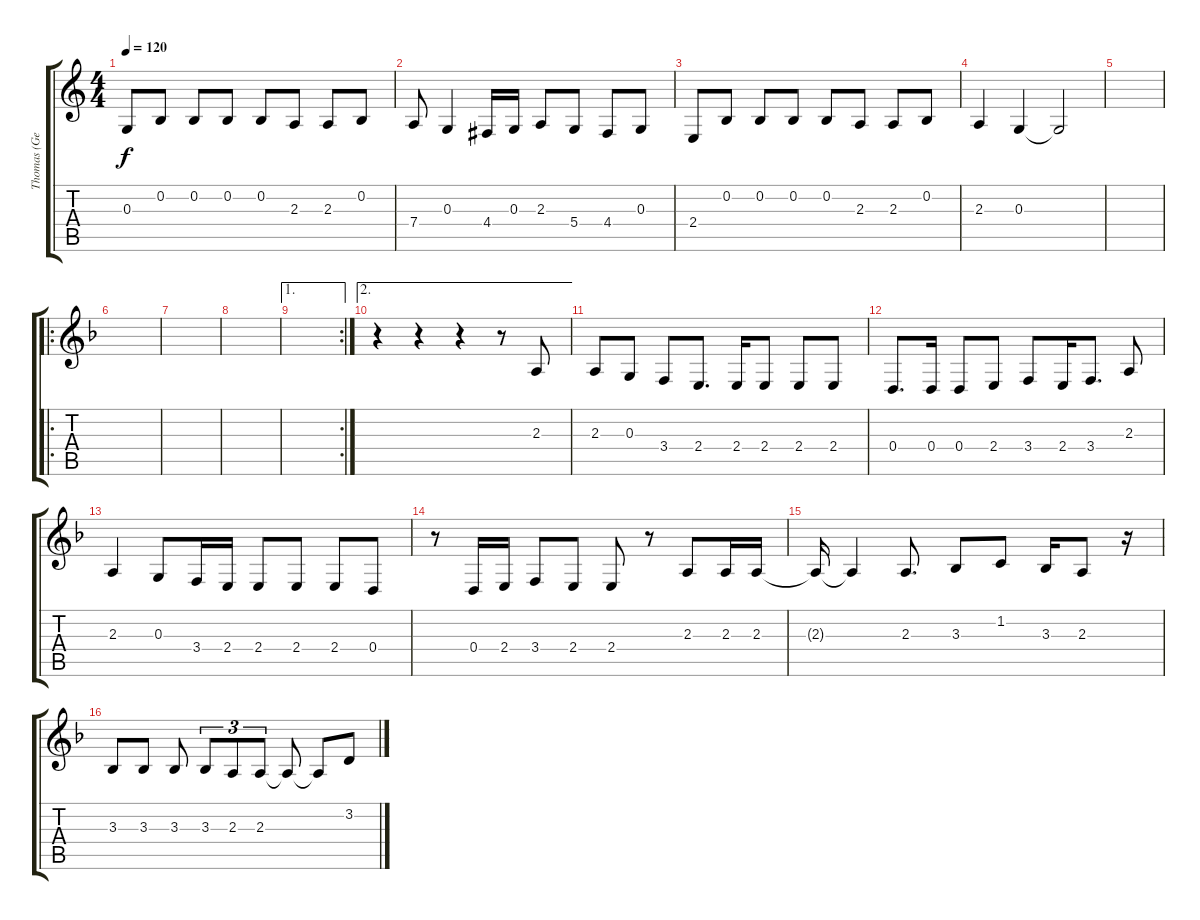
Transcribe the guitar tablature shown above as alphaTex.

\track ("Thomas (Gesang)" "Thomas (Ge") {instrument englishhorn}
\staff {score tabs}
\tuning (E4 B3 G3 D3 A2 E2) {hide}
\ts (4 4)
\tempo 120
\clef g2
\ks c
0.3.8{dy f} 0.2.8 0.2.8 0.2.8 0.2.8 2.3.8 2.3.8 0.2.8 |
7.4.8 0.3.4 4.4.16 0.3.16 2.3.8 5.4.8 4.4.8 0.3.8 |
2.4.8 0.2.8 0.2.8 0.2.8 0.2.8 2.3.8 2.3.8 0.2.8 |
2.3.4 0.3.4 0.3{t}.2 |
|
\ro
\ks f
|
|
|
\ae 1
\rc 2
|
\ae 2
r.4 r.4 r.4 r.8 2.3.8 |
2.3.8 0.3.8 3.4.8 2.4.8{d} 2.4.16 2.4.8 2.4.8 2.4.8 |
0.4.8{d} 0.4.16 0.4.8 2.4.8 3.4.8 2.4.16 3.4.8{d} 2.3.8 |
2.3.4 0.3.8 3.4.16 2.4.16 2.4.8 2.4.8 2.4.8 0.4.8 |
r.8 0.4.16 2.4.16 3.4.8 2.4.8 2.4.8 r.8 2.3.8 2.3.16 2.3.16 |
2.3{t}.16 2.3{t}.4 2.3.8{d} 3.3.8 1.2.8 3.3.16 2.3.8 r.16 |
3.3.8 3.3.8 3.3.8 3.3.8{tu (3 2)} 2.3.8{tu (3 2)} 2.3.8{tu (3 2)} 2.3{t}.8 2.3{t}.8 3.2.8
